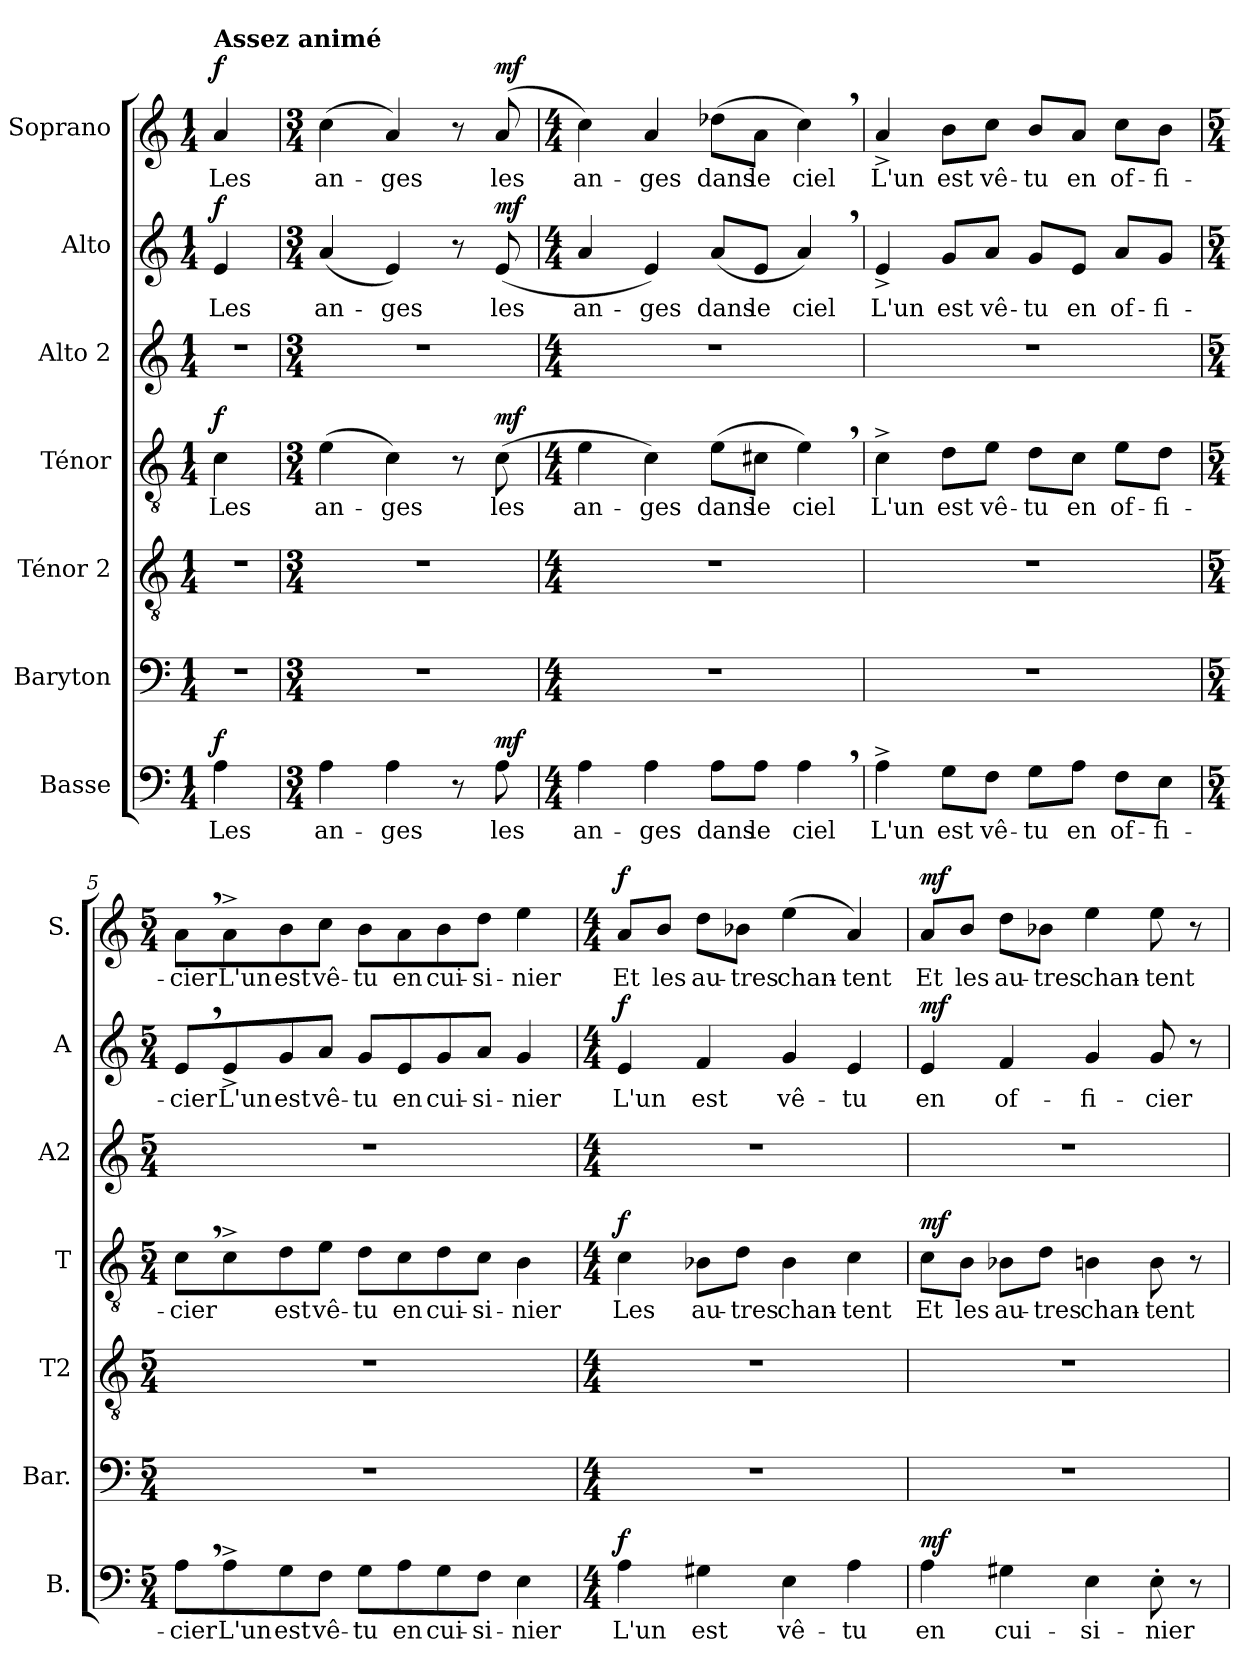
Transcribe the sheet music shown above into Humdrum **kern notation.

**kern	**text	**dynam	**kern	**kern	**kern	**text	**dynam	**kern	**kern	**text	**dynam	**kern	**text	**dynam
*part7	*part7	*part7	*part6	*part5	*part4	*part4	*part4	*part3	*part2	*part2	*part2	*part1	*part1	*part1
*staff7	*staff7	*staff7	*staff6	*staff5	*staff4	*staff4	*staff4	*staff3	*staff2	*staff2	*staff2	*staff1	*staff1	*staff1
*I"Basse	*	*	*I"Baryton	*I"Ténor 2	*I"Ténor	*	*	*I"Alto 2	*I"Alto	*	*	*I"Soprano	*	*
*I'B.	*	*	*I'Bar.	*I'T2	*I'T	*	*	*I'A2	*I'A	*	*	*I'S.	*	*
*clefF4	*	*	*clefF4	*clefGv2	*clefGv2	*	*	*clefG2	*clefG2	*	*	*clefG2	*	*
*k[]	*	*	*k[]	*k[]	*k[]	*	*	*k[]	*k[]	*	*	*k[]	*	*
*M1/4	*	*	*M1/4	*M1/4	*M1/4	*	*	*M1/4	*M1/4	*	*	*M1/4	*	*
*MM108	*	*	*MM108	*MM108	*MM108	*	*	*MM108	*MM108	*	*	*MM108	*	*
=1	=1	=1	=1	=1	=1	=1	=1	=1	=1	=1	=1	=1	=1	=1
!	!	!	!	!	!	!	!	!	!	!	!	!LO:TX:a:B:t=Assez animé	!	!
!	!LO:LY:b	!LO:DY:a	!	!	!	!LO:LY:b	!LO:DY:a	!	!	!LO:LY:b	!LO:DY:a	!	!LO:LY:b	!LO:DY:a
4A\	Les	f	4r	4r	4c\	Les	f	4r	4e/	Les	f	4a/	Les	f
=2	=2	=2	=2	=2	=2	=2	=2	=2	=2	=2	=2	=2	=2	=2
*M3/4	*	*	*M3/4	*M3/4	*M3/4	*	*	*M3/4	*M3/4	*	*	*M3/4	*	*
!	!LO:LY:b	!	!	!	!	!LO:LY:b	!	!	!	!LO:LY:b	!	!	!LO:LY:b	!
4A\	an-	.	2.r	2.r	(>4e\	an-	.	2.r	(<4a/	an-	.	(>4cc\	an-	.
!	!LO:LY:b	!	!	!	!	!LO:LY:b	!	!	!	!LO:LY:b	!	!	!LO:LY:b	!
4A\	-ges	.	.	.	4c\)	-ges	.	.	4e/)	-ges	.	4a/)	-ges	.
8r	.	.	.	.	8r	.	.	.	8r	.	.	8r	.	.
!	!LO:LY:b	!LO:DY:a	!	!	!	!LO:LY:b	!LO:DY:a	!	!	!LO:LY:b	!LO:DY:a	!	!LO:LY:b	!LO:DY:a
8A\	les	mf	.	.	(>8c\	les	mf	.	(<8e/	les	mf	(<8a/	les	mf
=3	=3	=3	=3	=3	=3	=3	=3	=3	=3	=3	=3	=3	=3	=3
*M4/4	*	*	*M4/4	*M4/4	*M4/4	*	*	*M4/4	*M4/4	*	*	*M4/4	*	*
!	!LO:LY:b	!	!	!	!	!LO:LY:b	!	!	!	!LO:LY:b	!	!	!LO:LY:b	!
4A\	an-	.	1r	1r	4e\	an-	.	1r	4a/	an-	.	4cc\)	an-	.
!	!LO:LY:b	!	!	!	!	!LO:LY:b	!	!	!	!LO:LY:b	!	!	!LO:LY:b	!
4A\	-ges	.	.	.	4c\)	-ges	.	.	4e/)	-ges	.	4a/	-ges	.
!	!LO:LY:b	!	!	!	!	!LO:LY:b	!	!	!	!LO:LY:b	!	!	!LO:LY:b	!
8A\L	dans	.	.	.	(>8e\L	dans	.	.	(<8a/L	dans	.	(>8dd-X\L	dans	.
!	!LO:LY:b	!	!	!	!	!LO:LY:b	!	!	!	!LO:LY:b	!	!	!LO:LY:b	!
8A\J	le	.	.	.	8c#X\J	le	.	.	8e/J	le	.	8a\J	le	.
!	!LO:LY:b	!	!	!	!	!LO:LY:b	!	!	!	!LO:LY:b	!	!	!LO:LY:b	!
4A,\	ciel	.	.	.	4e,\)	ciel	.	.	4a,/)	ciel	.	4cc,\)	ciel	.
=4	=4	=4	=4	=4	=4	=4	=4	=4	=4	=4	=4	=4	=4	=4
!	!LO:LY:b	!	!	!	!	!LO:LY:b	!	!	!	!LO:LY:b	!	!	!LO:LY:b	!LO:DY:a
4A^\	L'un	.	1r	1r	4c^\	L'un	.	1r	4e^/	L'un	.	4a^/	L'un	other-dynamics
!	!LO:LY:b	!	!	!	!	!LO:LY:b	!	!	!	!LO:LY:b	!	!	!LO:LY:b	!
8G\L	est	.	.	.	8d\L	est	.	.	8g/L	est	.	8b\L	est	.
!	!LO:LY:b	!	!	!	!	!LO:LY:b	!	!	!	!LO:LY:b	!	!	!LO:LY:b	!
8F\J	vê-	.	.	.	8e\J	vê-	.	.	8a/J	vê-	.	8cc\J	vê-	.
!	!LO:LY:b	!	!	!	!	!LO:LY:b	!	!	!	!LO:LY:b	!	!	!LO:LY:b	!
8G\L	-tu	.	.	.	8d\L	-tu	.	.	8g/L	-tu	.	8b/L	-tu	.
!	!LO:LY:b	!	!	!	!	!LO:LY:b	!	!	!	!LO:LY:b	!	!	!LO:LY:b	!
8A\J	en	.	.	.	8c\J	en	.	.	8e/J	en	.	8a/J	en	.
!	!LO:LY:b	!	!	!	!	!LO:LY:b	!	!	!	!LO:LY:b	!	!	!LO:LY:b	!
8F\L	of-	.	.	.	8e\L	of-	.	.	8a/L	of-	.	8cc\L	of-	.
!	!LO:LY:b	!	!	!	!	!LO:LY:b	!	!	!	!LO:LY:b	!	!	!LO:LY:b	!
8E\J	-fi-	.	.	.	8d\J	-fi-	.	.	8g/J	-fi-	.	8b\J	-fi-	.
!!LO:LB:g=z
=5	=5	=5	=5	=5	=5	=5	=5	=5	=5	=5	=5	=5	=5	=5
*M5/4	*	*	*M5/4	*M5/4	*M5/4	*	*	*M5/4	*M5/4	*	*	*M5/4	*	*
!	!LO:LY:b	!	!	!	!	!LO:LY:b	!	!	!	!LO:LY:b	!	!	!LO:LY:b	!
8A,\L	-cier	.	4%5r	4%5r	8c,\L	-cier	.	4%5r	8e,/L	-cier	.	8a,\L	-cier	.
!	!LO:LY:b	!	!	!	!	!	!	!	!	!LO:LY:b	!	!	!LO:LY:b	!
8A^\	L'un	.	.	.	8c^\	.	.	.	8e^/	L'un	.	8a^\	L'un	.
!	!LO:LY:b	!	!	!	!	!LO:LY:b	!	!	!	!LO:LY:b	!	!	!LO:LY:b	!
8G\	est	.	.	.	8d\	est	.	.	8g/	est	.	8b\	est	.
!	!LO:LY:b	!	!	!	!	!LO:LY:b	!	!	!	!LO:LY:b	!	!	!LO:LY:b	!
8F\J	vê-	.	.	.	8e\J	vê-	.	.	8a/J	vê-	.	8cc\J	vê-	.
!	!LO:LY:b	!	!	!	!	!LO:LY:b	!	!	!	!LO:LY:b	!	!	!LO:LY:b	!
8G\L	-tu	.	.	.	8d\L	-tu	.	.	8g/L	-tu	.	8b\L	-tu	.
!	!LO:LY:b	!	!	!	!	!LO:LY:b	!	!	!	!LO:LY:b	!	!	!LO:LY:b	!
8A\	en	.	.	.	8c\	en	.	.	8e/	en	.	8a\	en	.
!	!LO:LY:b	!	!	!	!	!LO:LY:b	!	!	!	!LO:LY:b	!	!	!LO:LY:b	!
8G\	cui-	.	.	.	8d\	cui-	.	.	8g/	cui-	.	8b\	cui-	.
!	!LO:LY:b	!	!	!	!	!LO:LY:b	!	!	!	!LO:LY:b	!	!	!LO:LY:b	!
8F\J	-si-	.	.	.	8c\J	-si-	.	.	8a/J	-si-	.	8dd\J	-si-	.
!	!LO:LY:b	!	!	!	!	!LO:LY:b	!	!	!	!LO:LY:b	!	!	!LO:LY:b	!
4E\	-nier	.	.	.	4B\	-nier	.	.	4g/	-nier	.	4ee\	-nier	.
=6	=6	=6	=6	=6	=6	=6	=6	=6	=6	=6	=6	=6	=6	=6
*M4/4	*	*	*M4/4	*M4/4	*M4/4	*	*	*M4/4	*M4/4	*	*	*M4/4	*	*
!	!LO:LY:b	!LO:DY:a	!	!	!	!LO:LY:b	!LO:DY:a	!	!	!LO:LY:b	!LO:DY:a	!	!LO:LY:b	!LO:DY:a
4A\	L'un	f	1r	1r	4c\	Les	f	1r	4e/	L'un	f	8a/L	Et	f
!	!	!	!	!	!	!	!	!	!	!	!	!	!LO:LY:b	!
.	.	.	.	.	.	.	.	.	.	.	.	8b/J	les	.
!	!LO:LY:b	!	!	!	!	!LO:LY:b	!	!	!	!LO:LY:b	!	!	!LO:LY:b	!
4G#X\	est	.	.	.	8B-X\L	au-	.	.	4f/	est	.	8dd\L	au-	.
!	!	!	!	!	!	!LO:LY:b	!	!	!	!	!	!	!LO:LY:b	!
.	.	.	.	.	8d\J	-tres	.	.	.	.	.	8b-X\J	-tres	.
!	!LO:LY:b	!	!	!	!	!LO:LY:b	!	!	!	!LO:LY:b	!	!	!LO:LY:b	!
4E\	vê-	.	.	.	4B-\	chan-	.	.	4g/	vê-	.	(>4ee\	chan-	.
!	!LO:LY:b	!	!	!	!	!LO:LY:b	!	!	!	!LO:LY:b	!	!	!LO:LY:b	!
4A\	-tu	.	.	.	4c\	-tent	.	.	4e/	-tu	.	4a/)	-tent	.
=7	=7	=7	=7	=7	=7	=7	=7	=7	=7	=7	=7	=7	=7	=7
!	!LO:LY:b	!LO:DY:a	!	!	!	!LO:LY:b	!LO:DY:a	!	!	!LO:LY:b	!LO:DY:a	!	!LO:LY:b	!LO:DY:a
4A\	en	mf	1r	1r	8c\L	Et	mf	1r	4e/	en	mf	8a/L	Et	mf
!	!	!	!	!	!	!LO:LY:b	!	!	!	!	!	!	!LO:LY:b	!
.	.	.	.	.	8B\J	les	.	.	.	.	.	8b/J	les	.
!	!LO:LY:b	!	!	!	!	!LO:LY:b	!	!	!	!LO:LY:b	!	!	!LO:LY:b	!
4G#X\	cui-	.	.	.	8B-X\L	au-	.	.	4f/	of-	.	8dd\L	au-	.
!	!	!	!	!	!	!LO:LY:b	!	!	!	!	!	!	!LO:LY:b	!
.	.	.	.	.	8d\J	-tres	.	.	.	.	.	8b-X\J	-tres	.
!	!LO:LY:b	!	!	!	!	!LO:LY:b	!	!	!	!LO:LY:b	!	!	!LO:LY:b	!
4E\	-si-	.	.	.	4Bn\	chan-	.	.	4g/	-fi-	.	4ee\	chan-	.
!	!LO:LY:b	!	!	!	!	!LO:LY:b	!	!	!	!LO:LY:b	!	!	!LO:LY:b	!
8E'\	-nier	.	.	.	8B\	-tent	.	.	8g/	-cier	.	8ee\	-tent	.
8r	.	.	.	.	8r	.	.	.	8r	.	.	8r	.	.
=	=	=	=	=	=	=	=	=	=	=	=	=	=	=
*-	*-	*-	*-	*-	*-	*-	*-	*-	*-	*-	*-	*-	*-	*-
